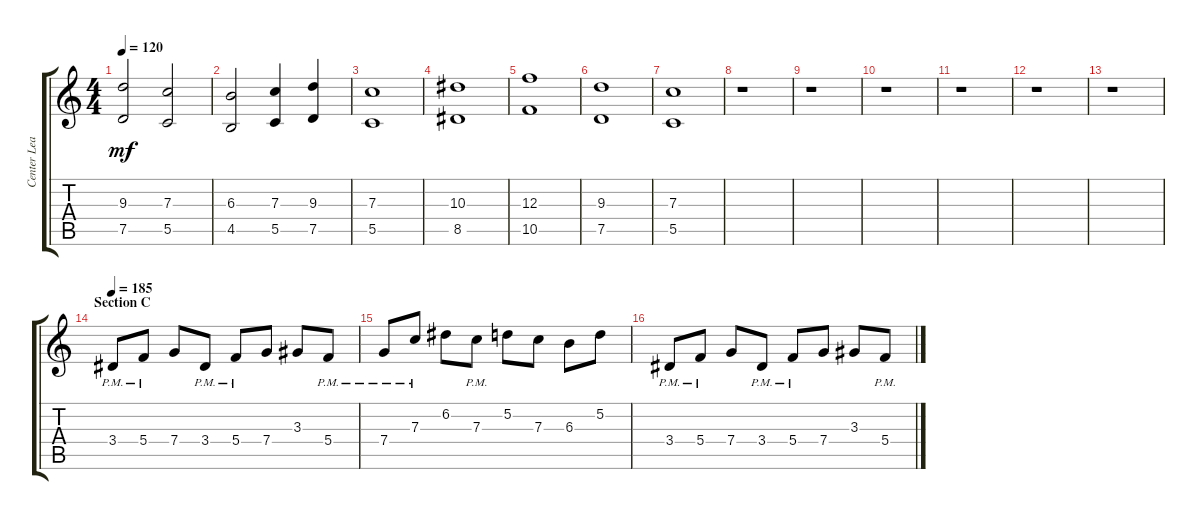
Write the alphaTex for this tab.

\track ("Center Lead 1" "Center Lea") {instrument overdrivenguitar}
\staff {score tabs}
\tuning (D4 A3 F3 C3 G2 C2) {hide}
\ts (4 4)
\tempo 120
\clef g2
\ks aminor
(9.3 7.5).2{dy mf} (7.3 5.5).2 |
(6.3 4.5).2 (7.3 5.5).4 (9.3 7.5).4 |
(7.3 5.5).1 |
(10.3 8.5).1 |
(12.3 10.5).1 |
(9.3 7.5).1 |
(7.3 5.5).1 |
r.1 |
r.1 |
r.1 |
r.1 |
r.1 |
r.1 |
\section ("" "Section C")
\tempo 185
3.4{pm}.8 5.4{pm}.8 7.4.8 3.4{pm}.8 5.4{pm}.8 7.4.8 3.3.8 5.4{pm}.8 |
7.4{pm}.8 7.3{pm}.8 6.2.8 7.3{pm}.8 5.2.8 7.3.8 6.3.8 5.2.8 |
3.4{pm}.8 5.4{pm}.8 7.4.8 3.4{pm}.8 5.4{pm}.8 7.4.8 3.3.8 5.4{pm}.8
